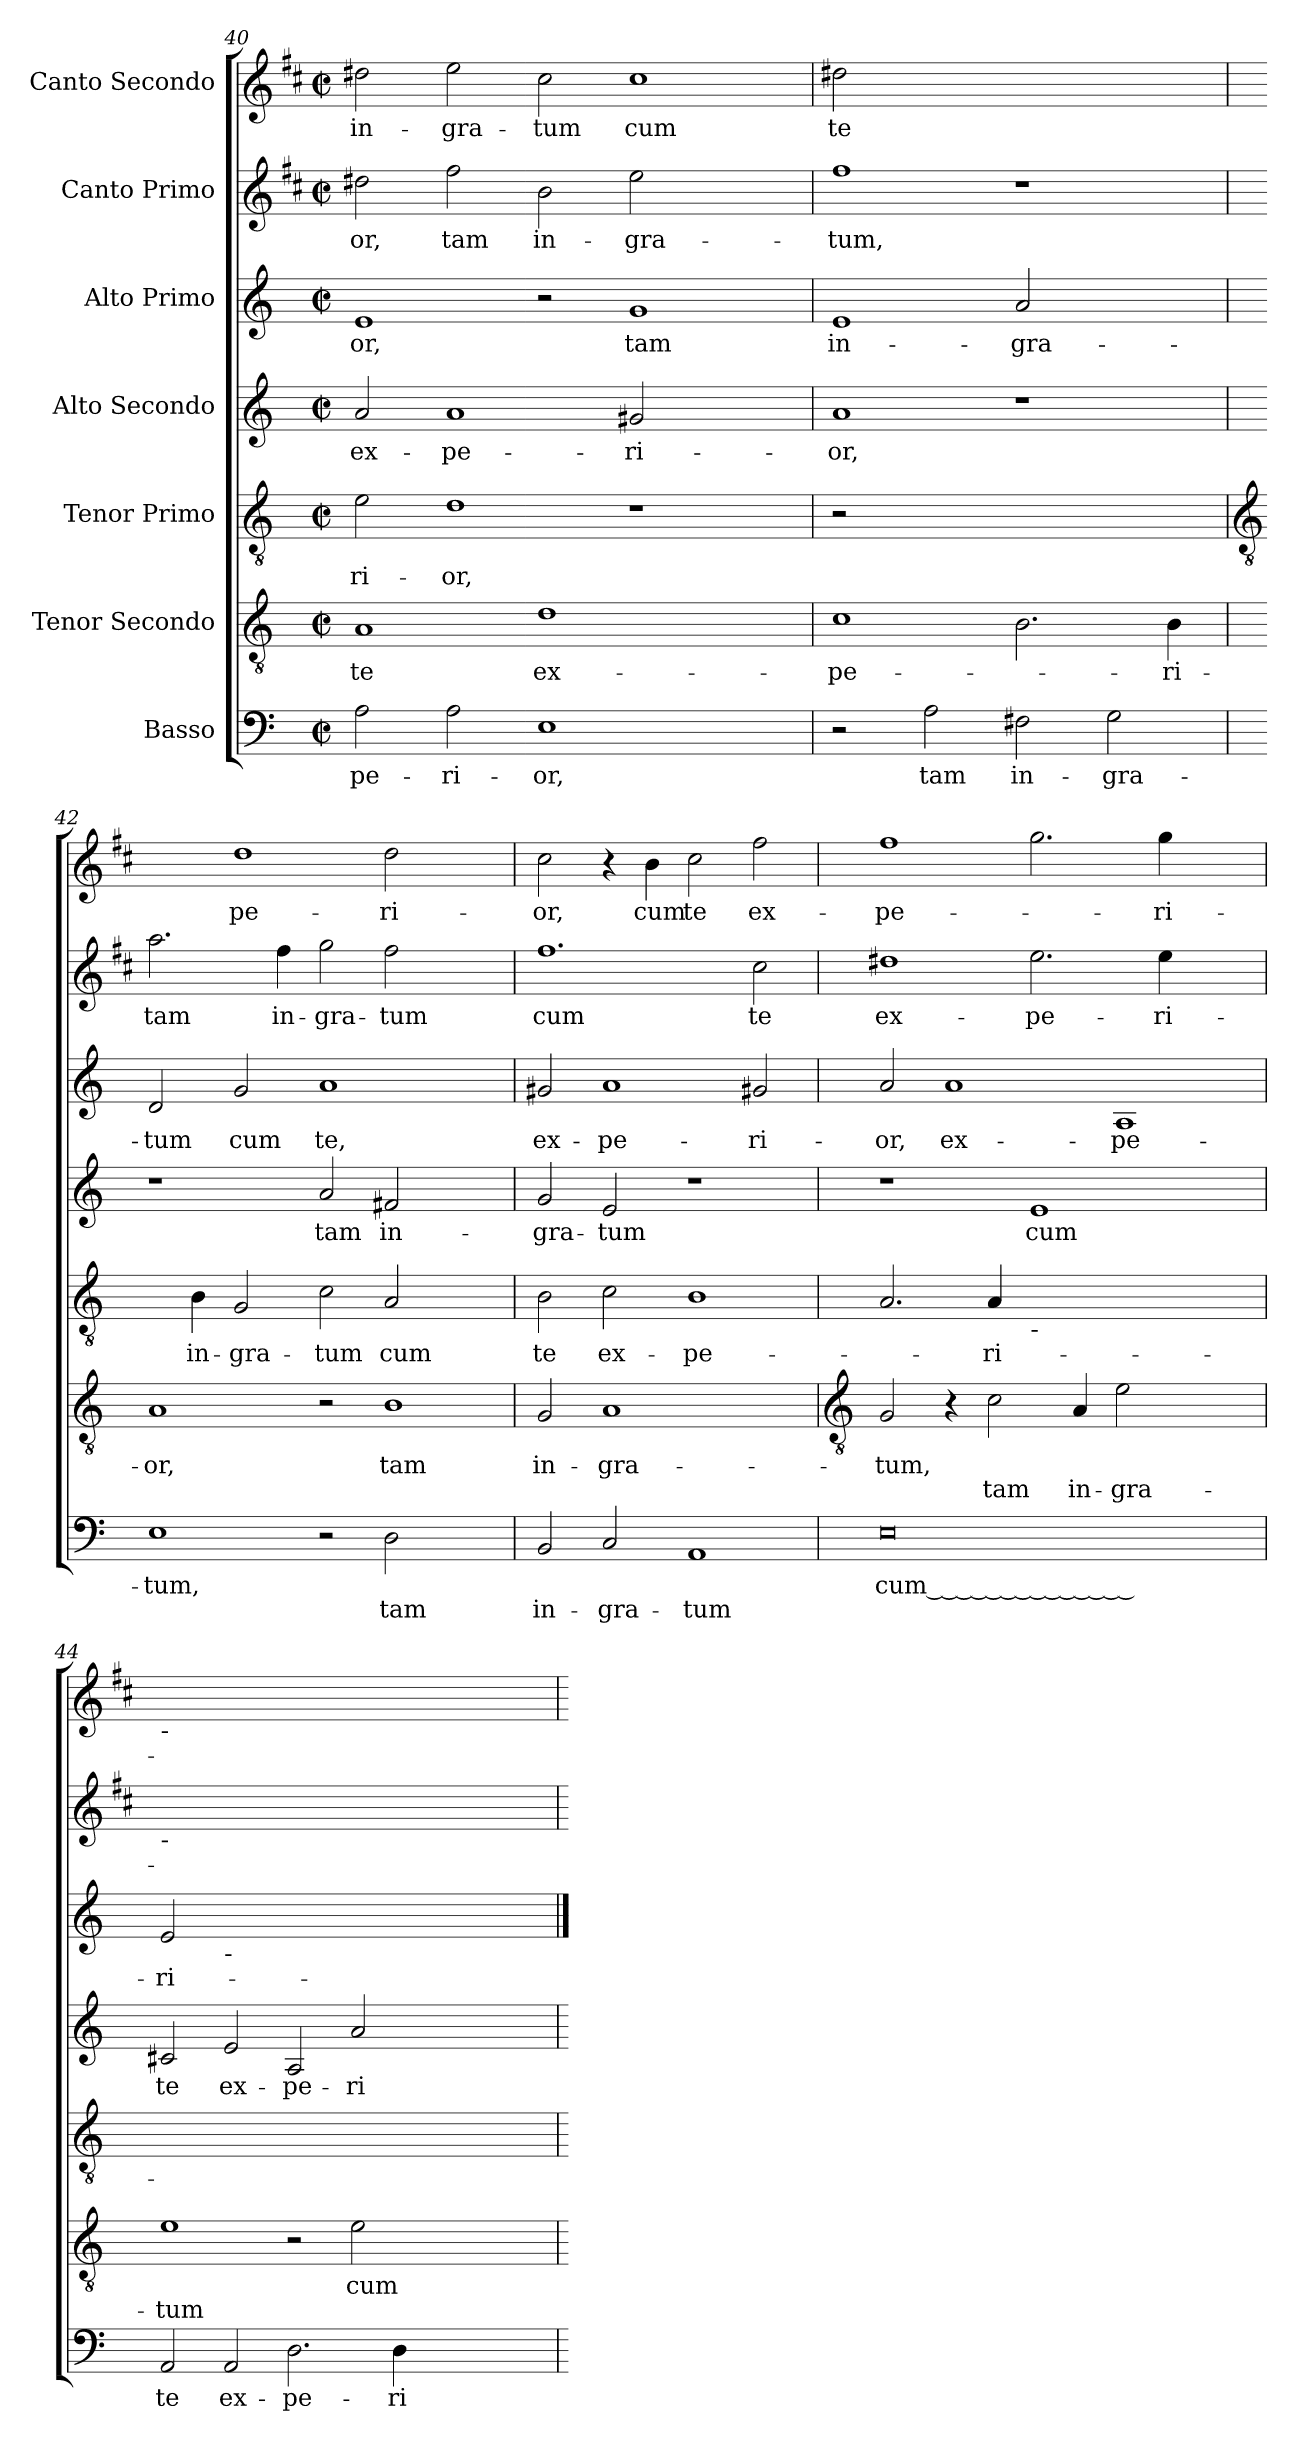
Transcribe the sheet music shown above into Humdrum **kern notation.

**kern	**text	**text	**kern	**text	**text	**kern	**text	**kern	**text	**kern	**text	**kern	**text	**kern	**text
*part7	*part7	*part7	*part6	*part6	*part6	*part5	*part5	*part4	*part4	*part3	*part3	*part2	*part2	*part1	*part1
*staff7	*staff7	*staff7	*staff6	*staff6	*staff6	*staff5	*staff5	*staff4	*staff4	*staff3	*staff3	*staff2	*staff2	*staff1	*staff1
*I"Basso	*	*	*I"Tenor Secondo	*	*	*I"Tenor Primo	*	*I"Alto Secondo	*	*I"Alto Primo	*	*I"Canto Primo	*	*I"Canto Secondo	*
!!LO:LB:g=z
*clefF4	*	*	*clefGv2	*	*	*clefGv2	*	*clefG2	*	*clefG2	*	*clefG2	*	*clefG2	*
*	*	*	*	*	*	*	*	*	*	*	*	*ITrd1c2	*	*ITrd1c2	*
*k[]	*	*	*k[]	*	*	*k[]	*	*k[]	*	*k[]	*	*k[]	*	*k[]	*
*C:	*	*	*C:	*	*	*C:	*	*C:	*	*C:	*	*C:	*	*C:	*
*M4/2	*	*	*M4/2	*	*	*M4/2	*	*M4/2	*	*M4/2	*	*M4/2	*	*M4/2	*
*met(c|)	*	*	*met(c|)	*	*	*met(c|)	*	*met(c|)	*	*met(c|)	*	*met(c|)	*	*met(c|)	*
=40	=40	=40	=40	=40	=40	=40	=40	=40	=40	=40	=40	=40	=40	=40	=40
!	!LO:LY:b	!	!	!LO:LY:b	!	!	!LO:LY:b	!	!LO:LY:b	!	!LO:LY:b	!	!LO:LY:b	!	!LO:LY:b
2A	-pe-	.	1A	te	.	2e	-ri-	2a	ex-	1e	-or,	2cc#X	-or,	2cc#X	in-
!	!LO:LY:b	!	!	!	!	!	!LO:LY:b	!	!LO:LY:b	!	!	!	!LO:LY:b	!	!LO:LY:b
2A	-ri-	.	.	.	.	1d	-or,	1a	-pe-	.	.	2ee	tam	2dd	-gra-
!	!LO:LY:b	!	!	!LO:LY:b	!	!	!	!	!	!	!	!	!LO:LY:b	!	!LO:LY:b
1E	-or,	.	1d	ex-	.	.	.	.	.	2r	.	2a	in-	2b	-tum
!	!	!	!	!	!	!	!	!	!LO:LY:b	!	!LO:LY:b	!	!LO:LY:b	!	!LO:LY:b
.	.	.	.	.	.	1r	.	2g#X	-ri-	1g	tam	2dd	-gra-	1b	cum
2ryy	.	.	2ryy	.	.	.	.	2ryy	.	.	.	2ryy	.	.	.
=41	=41	=41	=41	=41	=41	=41	=41	=41	=41	=41	=41	=41	=41	=41	=41
!	!	!	!	!LO:LY:b	!	!	!	!	!LO:LY:b	!	!LO:LY:b	!	!LO:LY:b	!	!LO:LY:b
2r	.	.	1c	-pe-	.	2r	.	1a	-or,	1e	in-	1ee	-tum,	2cc#X	te
!	!LO:LY:b	!	!	!	!	!	!LO:LY:b	!	!	!	!	!	!	!	!LO:LY:b
2A	tam	.	.	.	.	[2dyy	tam__	.	.	.	.	.	.	[2ddyy	ex-
!	!LO:LY:b	!	!	!	!	!	!	!	!	!	!LO:LY:b	!	!	!	!
2F#X	in-	.	2.B	.	.	1ryy	.	1r	.	2a	-gra-	1r	.	1ryy	.
!	!LO:LY:b	!	!	!	!	!	!	!	!	!	!	!	!	!	!
2G	-gra-	.	.	.	.	.	.	.	.	2ryy	.	.	.	.	.
!	!	!	!	!LO:LY:b	!	!	!	!	!	!	!	!	!	!	!
.	.	.	4B	-ri-	.	.	.	.	.	.	.	.	.	.	.
!!LO:LB:g=z
=42	=42	=42	=42	=42	=42	=42	=42	=42	=42	=42	=42	=42	=42	=42	=42
*	*	*	*	*	*	*clefGv2	*	*	*	*	*	*	*	*	*
!	!LO:LY:b	!	!	!LO:LY:b	!	!	!LO:LY:b	!	!	!	!LO:LY:b	!	!LO:LY:b	!	!
1E	-tum,	.	1A	-or,	.	4dyy]	__	1r	.	2d	-tum	2.gg	tam	2ddyy]	.
!	!	!	!	!	!	!	!LO:LY:b	!	!	!	!	!	!	!	!
.	.	.	.	.	.	4B	in-	.	.	.	.	.	.	.	.
!	!	!	!	!	!	!	!LO:LY:b	!	!	!	!LO:LY:b	!	!	!	!LO:LY:b
.	.	.	.	.	.	2G	-gra-	.	.	2g	cum	.	.	1cc	-pe-
!	!	!	!	!	!	!	!	!	!	!	!	!	!LO:LY:b	!	!
.	.	.	.	.	.	.	.	.	.	.	.	4ee	in-	.	.
!	!	!	!	!	!	!	!LO:LY:b	!	!LO:LY:b	!	!LO:LY:b	!	!LO:LY:b	!	!
2r	.	.	2r	.	.	2c	-tum	2a	tam	1a	te,	2ff	-gra-	.	.
!	!	!LO:LY:b	!	!LO:LY:b	!	!	!LO:LY:b	!	!LO:LY:b	!	!	!	!LO:LY:b	!	!LO:LY:b
2D	.	tam	1B	tam	.	2A	cum	2f#X	in-	.	.	2ee	-tum	2cc	-ri-
2ryy	.	.	.	.	.	2ryy	.	2ryy	.	2ryy	.	2ryy	.	2ryy	.
!!LO:LB:g=z
=43	=43	=43	=43	=43	=43	=43	=43	=43	=43	=43	=43	=43	=43	=43	=43
!	!	!LO:LY:b	!	!LO:LY:b	!	!	!LO:LY:b	!	!LO:LY:b	!	!LO:LY:b	!	!LO:LY:b	!	!LO:LY:b
2BB	.	in-	2G	in-	.	2B	te	2g	-gra-	2g#X	ex-	1.ee	cum	2b	-or,
!	!	!LO:LY:b	!	!LO:LY:b	!	!	!LO:LY:b	!	!LO:LY:b	!	!LO:LY:b	!	!	!	!
2C	.	-gra-	1A	-gra-	.	2c	ex-	2e	-tum	1a	-pe-	.	.	4r	.
!	!	!	!	!	!	!	!	!	!	!	!	!	!	!	!LO:LY:b
.	.	.	.	.	.	.	.	.	.	.	.	.	.	4a	cum
!	!	!LO:LY:b	!	!	!	!	!LO:LY:b	!	!	!	!	!	!	!	!LO:LY:b
1AA	.	-tum	.	.	.	1B	-pe-	1r	.	.	.	.	.	2b	te
!	!	!	!	!	!	!	!	!	!	!	!LO:LY:b	!	!LO:LY:b	!	!LO:LY:b
.	.	.	2ryy	.	.	.	.	.	.	2g#X	-ri-	2b	te	2ee	ex-
!!LO:LB:g=z
=44	=44	=44	=44	=44	=44	=44	=44	=44	=44	=44	=44	=44	=44	=44	=44
*	*	*	*clefGv2	*	*	*	*	*	*	*	*	*	*	*	*
!	!LO:LY:b	!	!	!LO:LY:b	!	!	!	!	!	!	!LO:LY:b	!	!LO:LY:b	!	!LO:LY:b
0E	cum_______________	.	2G	-tum,	.	2.A	.	1r	.	2a	-or,	1cc#X	ex-	1ee	-pe-
!	!	!	!	!	!	!	!	!	!	!	!LO:LY:b	!	!	!	!
.	.	.	4r	.	.	.	.	.	.	1a	ex-	.	.	.	.
!	!	!	!	!	!LO:LY:b	!	!LO:LY:b	!	!	!	!	!	!	!	!
.	.	.	2c	.	tam	4A	-ri-	.	.	.	.	.	.	.	.
!	!	!	!	!	!	!LO:TX:b:t=-	!	!	!	!	!	!	!	!	!
!	!	!	!	!	!	!	!LO:LY:b	!	!LO:LY:b	!	!	!	!LO:LY:b	!	!
.	.	.	.	.	.	[1Ayy	-or.	1e	cum	.	.	2.dd	-pe-	2.ff	.
!	!	!	!	!	!LO:LY:b	!	!	!	!	!	!	!	!	!	!
.	.	.	4A	.	in-	.	.	.	.	.	.	.	.	.	.
!	!	!	!	!	!LO:LY:b	!	!	!	!	!	!LO:LY:b	!	!	!	!
.	.	.	2e	.	-gra-	.	.	.	.	1A	-pe-	.	.	.	.
!	!	!	!	!	!	!	!	!	!	!	!	!	!LO:LY:b	!	!LO:LY:b
.	.	.	.	.	.	.	.	.	.	.	.	4dd	-ri-	4ff	-ri-
2ryy	.	.	2ryy	.	.	2ryy	.	2ryy	.	.	.	2ryy	.	2ryy	.
=44A	=44A	=44A	=44A	=44A	=44A	=44A	=44A	=44A	=44A	=44A	=44A	=44A	=44A	=44A	=44A
!	!	!	!	!	!	!	!	!	!	!	!	!	!	!LO:TX:b:t=-	!
!	!	!	!	!	!	!	!	!	!	!	!	!LO:TX:b:t=-	!	!	!
!	!LO:LY:b	!	!	!	!LO:LY:b	!	!	!	!LO:LY:b	!	!LO:LY:b	!	!LO:LY:b	!	!LO:LY:b
2AA	te	.	1e	.	-tum	0Ayy_	.	2c#X	te	2e	-ri-	[0cc#Xyy	-or.	[0eeyy	-or.
!	!	!	!	!	!	!	!	!	!	!LO:TX:b:t=-	!	!	!	!	!
!	!LO:LY:b	!	!	!	!	!	!	!	!LO:LY:b	!	!LO:LY:b	!	!	!	!
2AA	ex-	.	.	.	.	.	.	2e	ex-	[1eyy	-or.	.	.	.	.
!	!LO:LY:b	!	!	!	!	!	!	!	!LO:LY:b	!	!	!	!	!	!
2.D	-pe-	.	2r	.	.	.	.	2A	-pe-	.	.	.	.	.	.
!	!	!	!	!LO:LY:b	!	!	!	!	!LO:LY:b	!	!	!	!	!	!
.	.	.	2e	cum	.	.	.	2a	-ri-	0eyy]	.	.	.	.	.
!	!LO:LY:b	!	!	!	!	!	!	!	!	!	!	!	!	!	!
4D	-ri-	.	.	.	.	.	.	.	.	.	.	.	.	.	.
1.ryy	.	.	1.ryy	.	.	1.ryy	.	1.ryy	.	.	.	1.ryy	.	1.ryy	.
=	=	=	=	=	=	=	=	=	=	==	=	=	=	=	=
*-	*-	*-	*-	*-	*-	*-	*-	*-	*-	*-	*-	*-	*-	*-	*-
